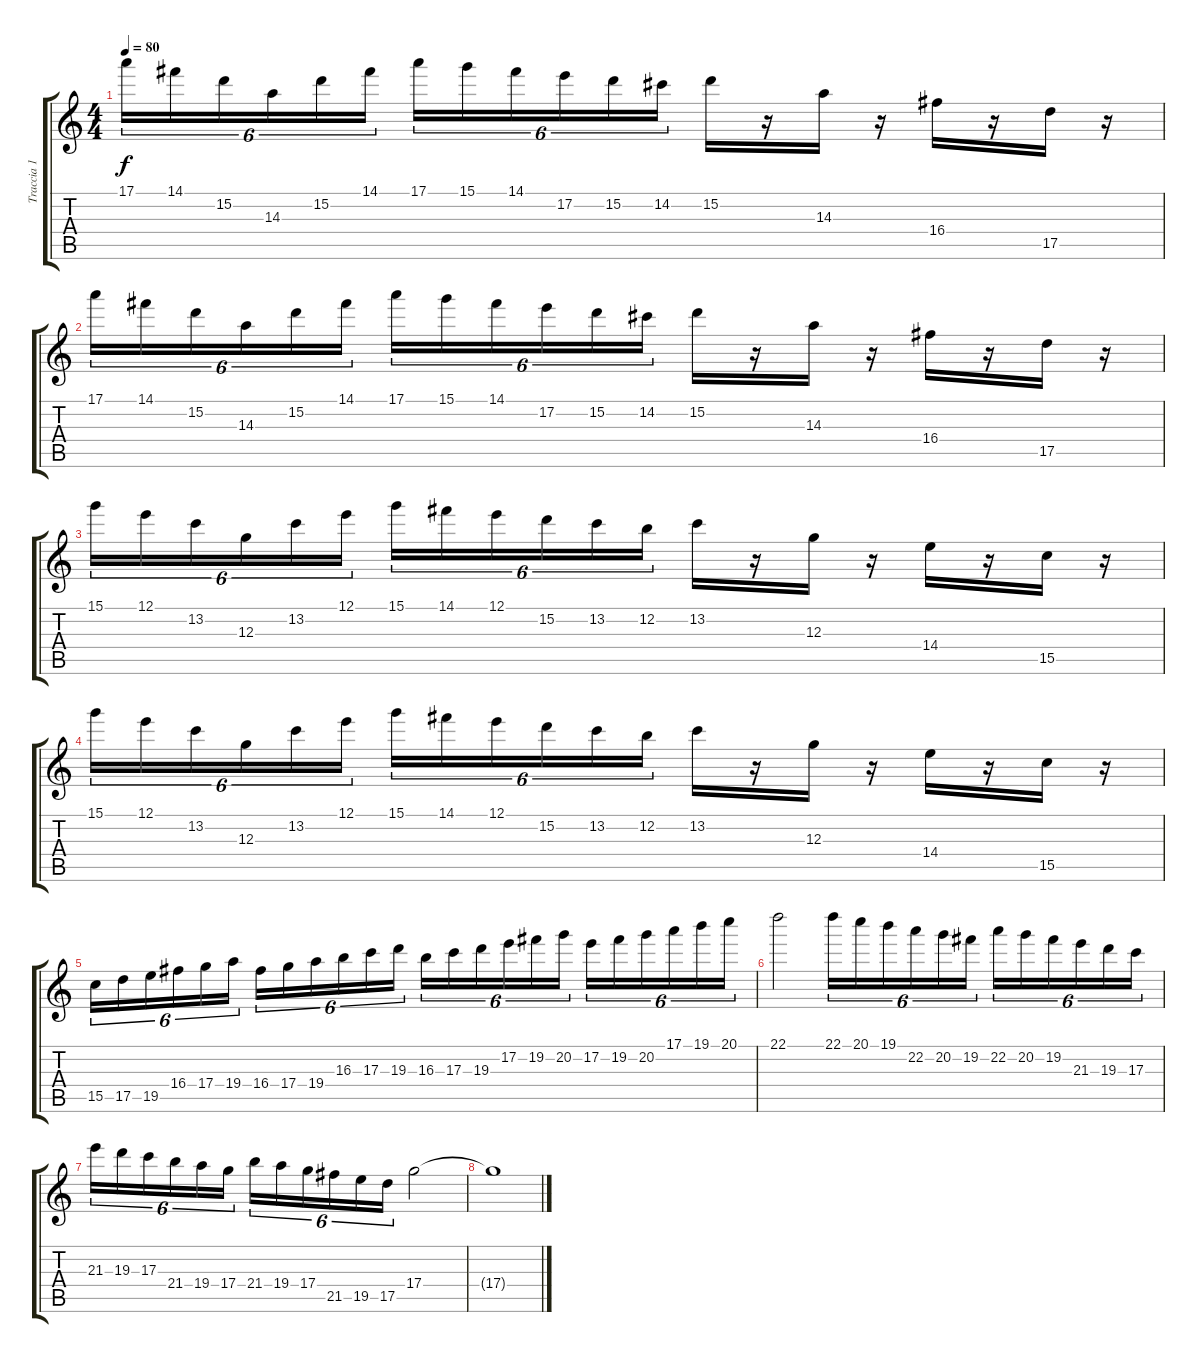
\track ("Traccia 1" "Traccia 1") {instrument overdrivenguitar}
\staff {score tabs}
\tuning (E4 B3 G3 D3 A2 E2) {hide}
\ts (4 4)
\tempo 80
\clef g2
\ks c
17.1.16{tu (6 4) dy f} 14.1.16{tu (6 4)} 15.2.16{tu (6 4)} 14.3.16{tu (6 4)} 15.2.16{tu (6 4)} 14.1.16{tu (6 4)} 17.1.16{tu (6 4)} 15.1.16{tu (6 4)} 14.1.16{tu (6 4)} 17.2.16{tu (6 4)} 15.2.16{tu (6 4)} 14.2.16{tu (6 4)} 15.2.16 r.16 14.3.16 r.16 16.4.16 r.16 17.5.16 r.16 |
17.1.16{tu (6 4)} 14.1.16{tu (6 4)} 15.2.16{tu (6 4)} 14.3.16{tu (6 4)} 15.2.16{tu (6 4)} 14.1.16{tu (6 4)} 17.1.16{tu (6 4)} 15.1.16{tu (6 4)} 14.1.16{tu (6 4)} 17.2.16{tu (6 4)} 15.2.16{tu (6 4)} 14.2.16{tu (6 4)} 15.2.16 r.16 14.3.16 r.16 16.4.16 r.16 17.5.16 r.16 |
15.1.16{tu (6 4)} 12.1.16{tu (6 4)} 13.2.16{tu (6 4)} 12.3.16{tu (6 4)} 13.2.16{tu (6 4)} 12.1.16{tu (6 4)} 15.1.16{tu (6 4)} 14.1.16{tu (6 4)} 12.1.16{tu (6 4)} 15.2.16{tu (6 4)} 13.2.16{tu (6 4)} 12.2.16{tu (6 4)} 13.2.16 r.16 12.3.16 r.16 14.4.16 r.16 15.5.16 r.16 |
15.1.16{tu (6 4)} 12.1.16{tu (6 4)} 13.2.16{tu (6 4)} 12.3.16{tu (6 4)} 13.2.16{tu (6 4)} 12.1.16{tu (6 4)} 15.1.16{tu (6 4)} 14.1.16{tu (6 4)} 12.1.16{tu (6 4)} 15.2.16{tu (6 4)} 13.2.16{tu (6 4)} 12.2.16{tu (6 4)} 13.2.16 r.16 12.3.16 r.16 14.4.16 r.16 15.5.16 r.16 |
15.5.16{tu (6 4)} 17.5.16{tu (6 4)} 19.5.16{tu (6 4)} 16.4.16{tu (6 4)} 17.4.16{tu (6 4)} 19.4.16{tu (6 4)} 16.4.16{tu (6 4)} 17.4.16{tu (6 4)} 19.4.16{tu (6 4)} 16.3.16{tu (6 4)} 17.3.16{tu (6 4)} 19.3.16{tu (6 4)} 16.3.16{tu (6 4)} 17.3.16{tu (6 4)} 19.3.16{tu (6 4)} 17.2.16{tu (6 4)} 19.2.16{tu (6 4)} 20.2.16{tu (6 4)} 17.2.16{tu (6 4)} 19.2.16{tu (6 4)} 20.2.16{tu (6 4)} 17.1.16{tu (6 4)} 19.1.16{tu (6 4)} 20.1.16{tu (6 4)} |
22.1.2 22.1.16{tu (6 4)} 20.1.16{tu (6 4)} 19.1.16{tu (6 4)} 22.2.16{tu (6 4)} 20.2.16{tu (6 4)} 19.2.16{tu (6 4)} 22.2.16{tu (6 4)} 20.2.16{tu (6 4)} 19.2.16{tu (6 4)} 21.3.16{tu (6 4)} 19.3.16{tu (6 4)} 17.3.16{tu (6 4)} |
21.3.16{tu (6 4)} 19.3.16{tu (6 4)} 17.3.16{tu (6 4)} 21.4.16{tu (6 4)} 19.4.16{tu (6 4)} 17.4.16{tu (6 4)} 21.4.16{tu (6 4)} 19.4.16{tu (6 4)} 17.4.16{tu (6 4)} 21.5.16{tu (6 4)} 19.5.16{tu (6 4)} 17.5.16{tu (6 4)} 17.4.2 |
17.4{t}.1
